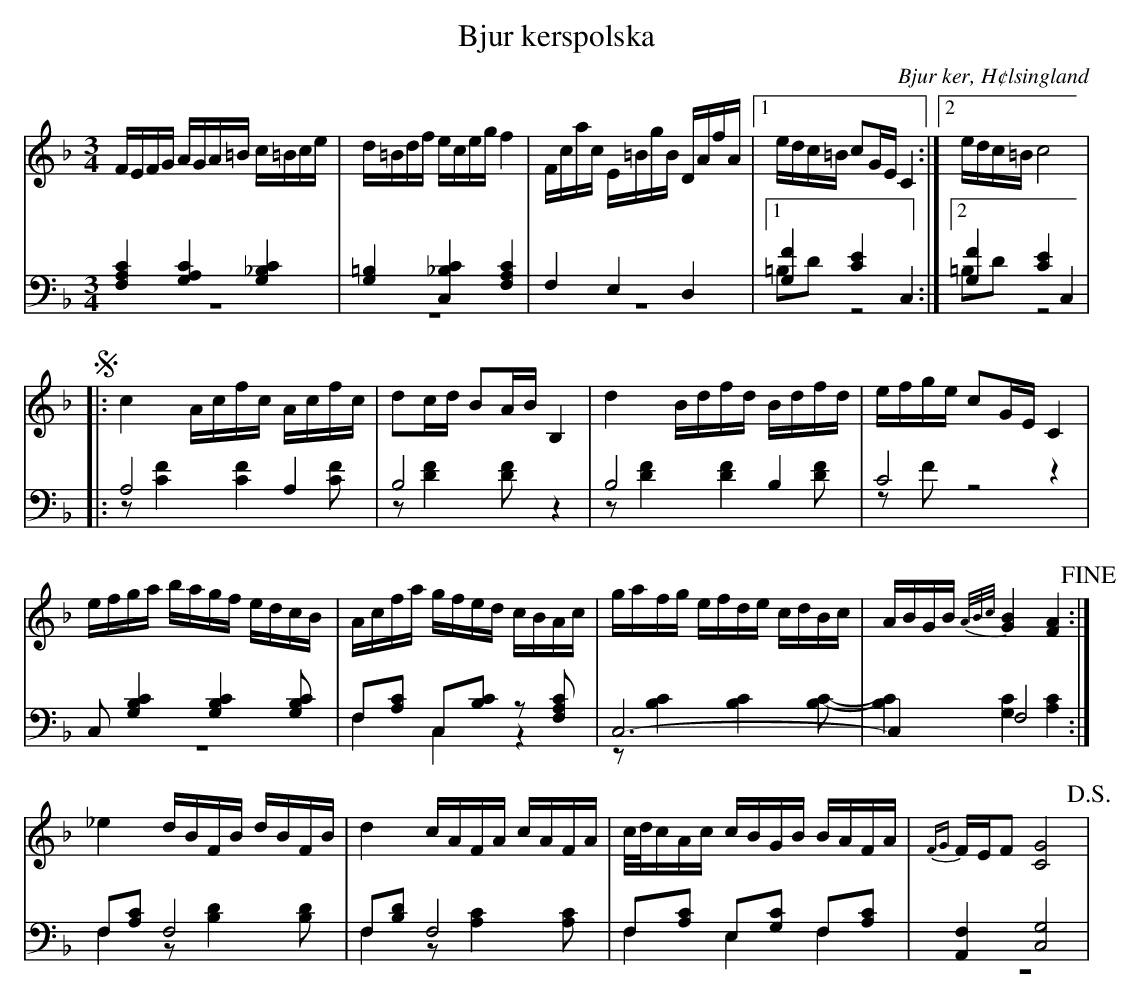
X:1
T: Bjur kerspolska
O: Bjur ker, H¢lsingland
M: 3/4
L: 1/16
K: F
V:1
V:2
V:3 merge
V:1
FEFG AGA=B c=Bce|d=Bdf eceg f4|Fcac E=BgB DAfA|1 edc=B c2GE C4:|2 edc=B c8 |
!segno! |:c4 Acfc Acfc|d2cd B2AB B,4|d4 Bdfd Bdfd|efge c2GE C4|
efga bagf edcB|Acfa gfed cBAc|gafg efde cdBc|ABGB {A/B/c/}[G4B4] [F4A4] !fine!:|
_e4 dBFB dBFB|d4 cAFA cAFA|c/d/cAc cBGB BAFA|{FG}FEF2 [C8G8] !D.S.!|
V:2 clef=bass
[F,4A,4C4] [G,4A,4C4] [G,4_B,4C4]|[G,4=B,4] [C,4_B,4C4] [F,4A,4C4]|F,4 E,4 D,4|1 [G,4F4] [C4E4] C,4:|2 [G,4F4] [C4E4] C,4 |
|:A,8 A,4|B,8 z4|B,8  B,4|C8 z4|
C,2 [G,4B,4C4] [G,4B,4C4] [G,2B,2C2]|F,2[A,2C2] C,2[B,2C2] z2 [F,2A,2C2]|C,12-|C,4 F,8:|
F,2[A,2C2] F,8|F,2[B,2D2] F,8|F,2[A,2C2] E,2[G,2C2] F,2[A,2C2]|[A,,4F,4] [C,8G,8] |
V:3 clef=bass
z12|z12|z12|1 =B,2D2 z8:|2 =B,2D2 z8|
|:z2 [C4F4] [C4F4] [C2F2]|z2 [D4F4] [D2F2] z4|z2 [D4F4] [D4F4] [D2F2]|z2 F2 z8|
z12|F,4 C,4 z4|z2 [B,4C4] [B,4C4] [B,2C2]-|[B,4C4] [G,4C4] [A,4C4]:|
F,4 z2 [B,4D4] [B,2D2]|F,4 z2 [A,4C4] [A,2C2]|F,4 E,4 F,4|z12|
